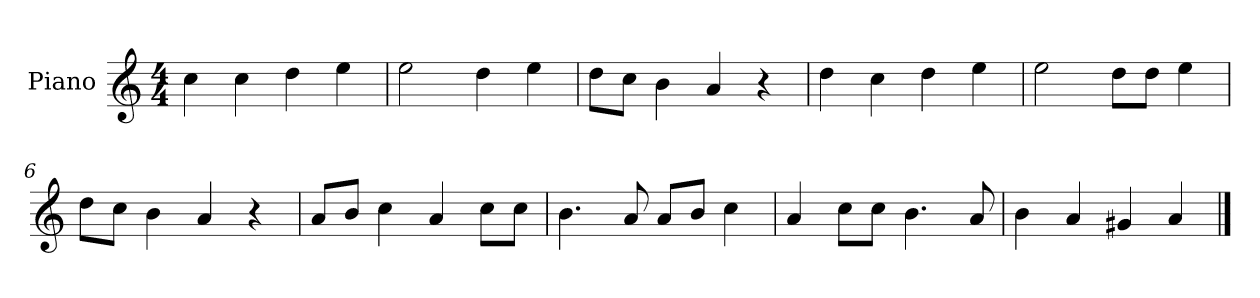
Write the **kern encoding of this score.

**kern
*part1
*staff1
*I"Piano
*I'P-no
*clefG2
*k[]
*M4/4
*MM90
=1
4cc\
4cc\
4dd\
4ee\
=2
2ee\
4dd\
4ee\
=3
8dd\L
8cc\J
4b\
4a/
4r
=4
4dd\
4cc\
4dd\
4ee\
=5
2ee\
8dd\L
8dd\J
4ee\
=6
8dd\L
8cc\J
4b\
4a/
4r
=7
8a/L
8b/J
4cc\
4a/
8cc\L
8cc\J
!!LO:LB:g=z
=8
4.b\
8a/
8a/L
8b/J
4cc\
=9
4a/
8cc\L
8cc\J
4.b\
8a/
=10
4b\
4a/
4g#X/
4a/
==
*-
